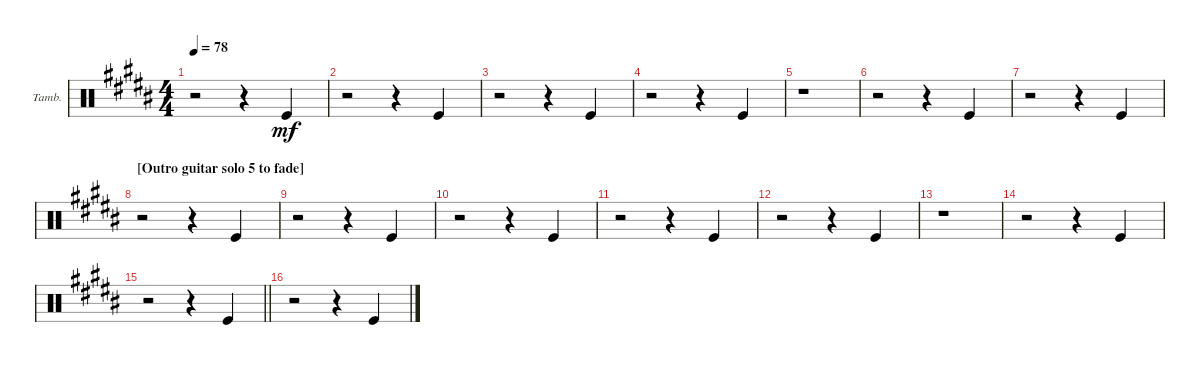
\bracketExtendMode groupsimilarinstruments
\firstSystemTrackNameOrientation horizontal
\otherSystemsTrackNameOrientation horizontal
\track ("Tambourine" "Tamb.") {instrument percussion}
\staff {score}
\articulation defaults
\ts (4 4)
\tempo 78
\clef neutral
\ks g#minor
r.2{dy mf} r.4 "Kick (hit)".4 |
r.2 r.4 "Kick (hit)".4 |
r.2 r.4 "Kick (hit)".4 |
r.2 r.4 "Kick (hit)".4 |
r.1 |
r.2 r.4 "Kick (hit)".4 |
r.2 r.4 "Kick (hit)".4 |
\section ("" "[Outro guitar solo 5 to fade]")
r.2 r.4 "Kick (hit)".4 |
r.2 r.4 "Kick (hit)".4 |
r.2 r.4 "Kick (hit)".4 |
r.2 r.4 "Kick (hit)".4 |
r.2 r.4 "Kick (hit)".4 |
r.1 |
r.2 r.4 "Kick (hit)".4 |
\barLineRight lightlight
r.2 r.4 "Kick (hit)".4 |
r.2 r.4 "Kick (hit)".4
